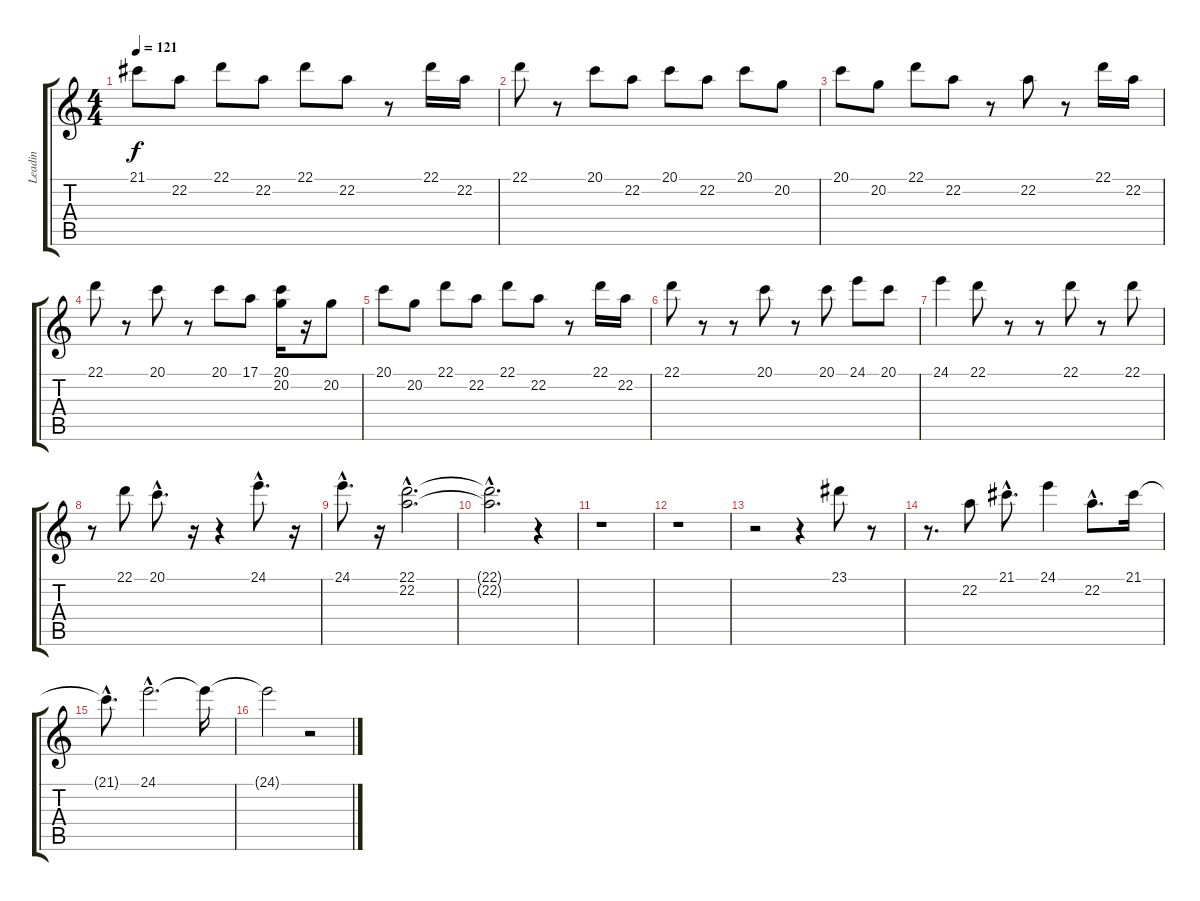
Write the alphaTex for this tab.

\track ("Leadin" "Leadin") {instrument vibraphone}
\staff {score tabs}
\tuning (E4 B3 G3 D3 A2 E2) {hide}
\ts (4 4)
\tempo 121
\clef g2
\ks c
21.1.8{dy f} 22.2.8 22.1.8 22.2.8 22.1.8 22.2.8 r.8 22.1.16 22.2.16 |
22.1.8 r.8 20.1.8 22.2.8 20.1.8 22.2.8 20.1.8 20.2.8 |
20.1.8 20.2.8 22.1.8 22.2.8 r.8 22.2.8 r.8 22.1.16 22.2.16 |
22.1.8 r.8 20.1.8 r.8 20.1.8 17.1.8 (20.1 20.2).16 r.16 20.2.8 |
20.1.8 20.2.8 22.1.8 22.2.8 22.1.8 22.2.8 r.8 22.1.16 22.2.16 |
22.1.8 r.8 r.8 20.1.8 r.8 20.1.8 24.1.8 20.1.8 |
24.1.4 22.1.8 r.8 r.8 22.1.8 r.8 22.1.8 |
r.8 22.1.8 20.1{hac}.8{d} r.16 r.4 24.1{hac}.8{d} r.16 |
24.1{hac}.8{d} r.16 (22.1{hac} 22.2{hac}).2{d} |
(22.1{hac t} 22.2{hac t}).2{d} r.4 |
r.1 |
r.1 |
r.2 r.4 23.1.8 r.8 |
r.8{d} 22.2.8 21.1{hac}.8{d} 24.1.4 22.2{hac}.8{d} 21.1.16 |
21.1{hac t}.8{d} 24.1{hac}.2{d} 24.1{t}.16 |
24.1{t}.2 r.2
